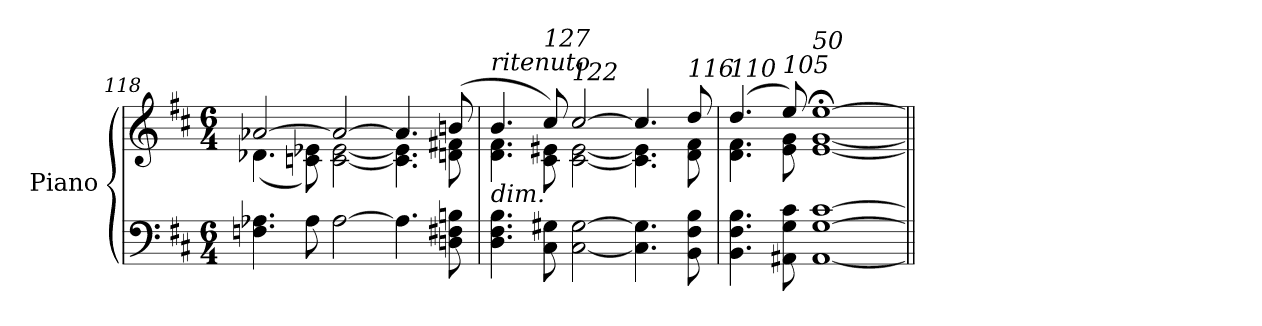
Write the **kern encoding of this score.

**kern	**kern
*part1	*part1
*staff2	*staff1
*I"Piano	*
*I'Pno	*
*clefF4	*clefG2
*k[f#c#]	*k[f#c#]
*M6/4	*M6/4
=118	=118
*	*^
4.Fn\ 4.A-X\	[2a-X/	(>4.d-X\
8A-\	.	8cn\ 8e-X\)
[2A-\	2a-/_	[2c\ [2e-\
4.A-\]	4.a-/]	4.c\] 4.e-\]
8Dn\ 8F#X\ 8Bn\	(>8bn/	8dn\ 8f#X\
!!LO:PB:g=z	!!
=119	=119	=119
!	!LO:TX:b:i:t=dim.	!
!	!LO:TX:a:i:t=ritenuto	!
4.D\ 4.F#\ 4.B\	4.b/	4.d\ 4.f#\
!	!LO:TX:a:i:t=127	!
8C#\ 8G#X\	8cc#/)	8c#\ 8e#X\
!	!LO:TX:a:i:t=122	!
[2C#\ [2G#\	[2cc#/	[2c#\ [2e#\
4.C#\] 4.G#\]	4.cc#/]	4.c#\] 4.e#\]
!	!LO:TX:a:i:t=116	!
8BB\ 8F#\ 8B\	8dd/	8d\ 8f#\
=120	=120	=120
!	!LO:TX:a:i:t=110	!
4.BB\ 4.F#\ 4.B\	(>4.dd/	4.d\ 4.f#\
!	!LO:TX:a:i:t=105	!
8AA#X\ 8G\ 8c#\	8ee/)	8e\ 8g\
!	!LO:TX:a:i:t=50	!
[1AA# [1G [1c#	[1ee;<	[1e [1g
*	*v	*v
=||	=||
*-	*-
